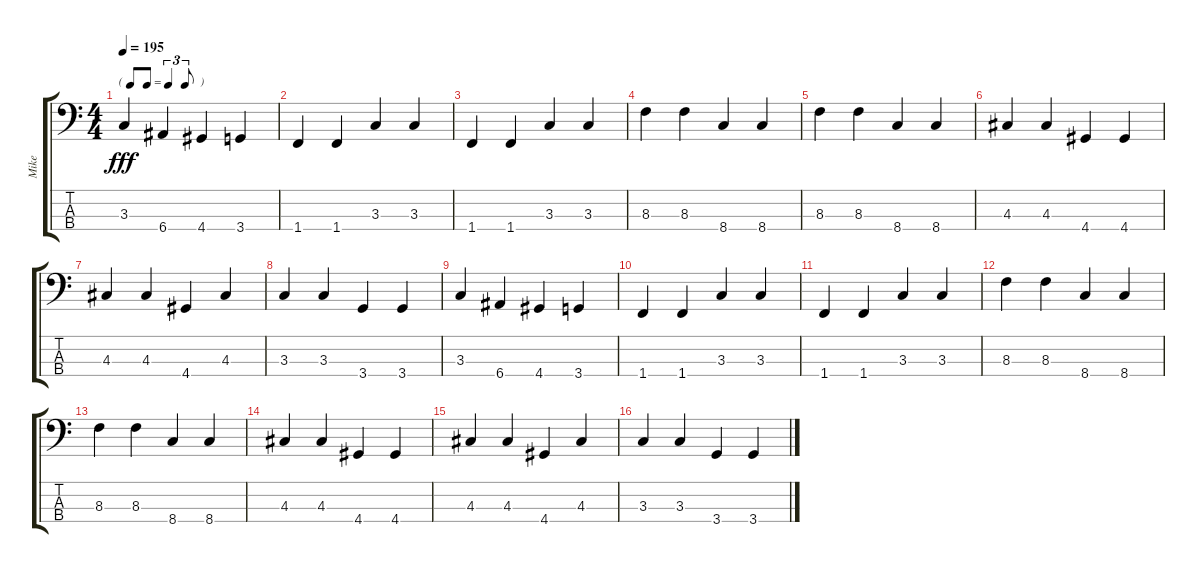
\track ("Mike" "Mike") {instrument electricbasspick}
\staff {score tabs}
\tuning (G2 D2 A1 E1) {hide}
\ts (4 4)
\tf triplet8th
\tempo 195
\clef f4
\ks c
3.3.4{dy fff} 6.4.4 4.4.4 3.4.4 |
1.4.4 1.4.4 3.3.4 3.3.4 |
1.4.4 1.4.4 3.3.4 3.3.4 |
8.3.4 8.3.4 8.4.4 8.4.4 |
8.3.4 8.3.4 8.4.4 8.4.4 |
4.3.4 4.3.4 4.4.4 4.4.4 |
4.3.4 4.3.4 4.4.4 4.3.4 |
3.3.4 3.3.4 3.4.4 3.4.4 |
3.3.4 6.4.4 4.4.4 3.4.4 |
1.4.4 1.4.4 3.3.4 3.3.4 |
1.4.4 1.4.4 3.3.4 3.3.4 |
8.3.4 8.3.4 8.4.4 8.4.4 |
8.3.4 8.3.4 8.4.4 8.4.4 |
4.3.4 4.3.4 4.4.4 4.4.4 |
4.3.4 4.3.4 4.4.4 4.3.4 |
3.3.4 3.3.4 3.4.4 3.4.4
